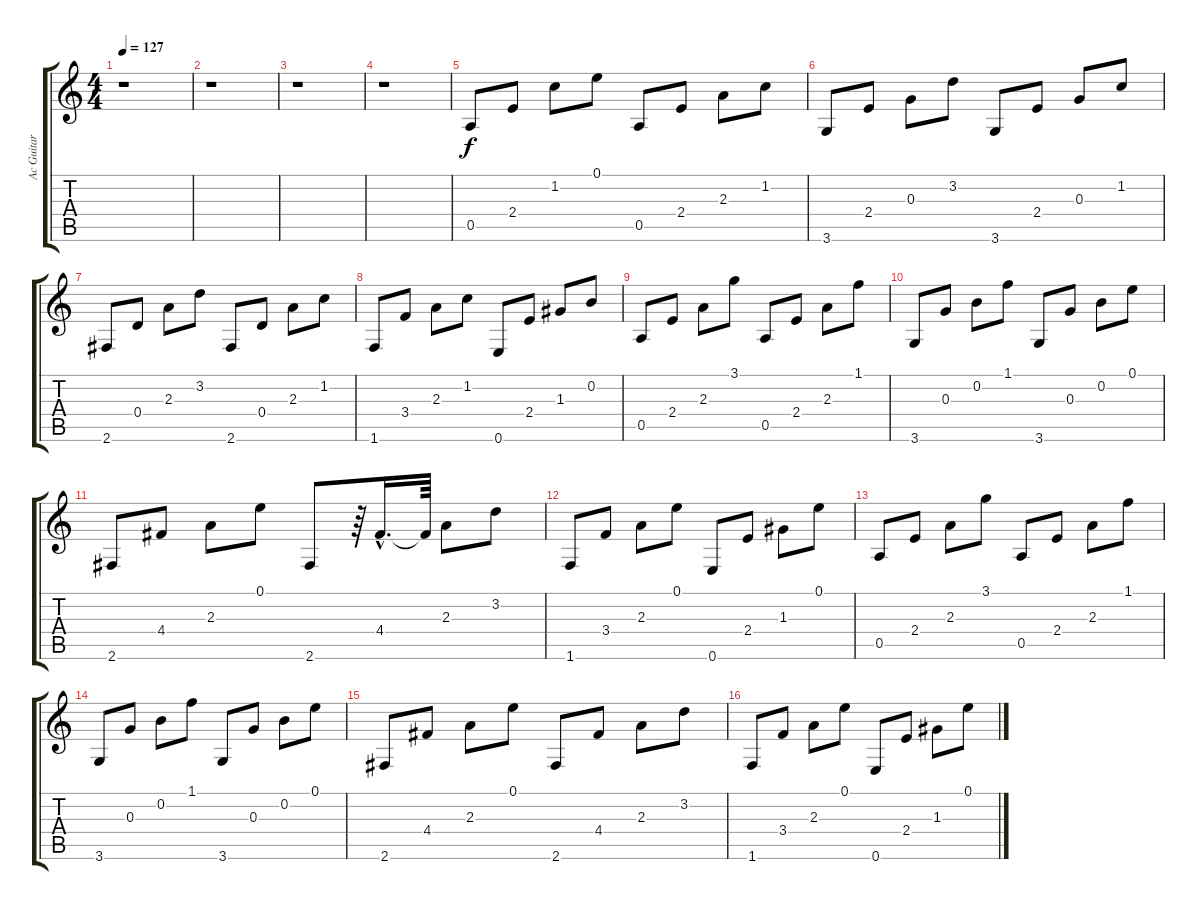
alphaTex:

\track ("Ac Guitar (nylon)" "Ac Guitar ") {instrument acousticguitarsteel}
\staff {score tabs}
\tuning (E4 B3 G3 D3 A2 E2) {hide}
\ts (4 4)
\tempo 127
\clef g2
\ks c
r.1{dy f} |
r.1 |
r.1 |
r.1 |
0.5.8 2.4.8 1.2.8 0.1.8 0.5.8 2.4.8 2.3.8 1.2.8 |
3.6.8 2.4.8 0.3.8 3.2.8 3.6.8 2.4.8 0.3.8 1.2.8 |
2.6.8 0.4.8 2.3.8 3.2.8 2.6.8 0.4.8 2.3.8 1.2.8 |
1.6.8 3.4.8 2.3.8 1.2.8 0.6.8 2.4.8 1.3.8 0.2.8 |
0.5.8 2.4.8 2.3.8 3.1.8 0.5.8 2.4.8 2.3.8 1.1.8 |
3.6.8 0.3.8 0.2.8 1.1.8 3.6.8 0.3.8 0.2.8 0.1.8 |
2.6.8 4.4.8 2.3.8 0.1.8 2.6.8 r.64 4.4{hac}.16{d} 4.4{t}.64 2.3.8 3.2.8 |
1.6.8 3.4.8 2.3.8 0.1.8 0.6.8 2.4.8 1.3.8 0.1.8 |
0.5.8 2.4.8 2.3.8 3.1.8 0.5.8 2.4.8 2.3.8 1.1.8 |
3.6.8 0.3.8 0.2.8 1.1.8 3.6.8 0.3.8 0.2.8 0.1.8 |
2.6.8 4.4.8 2.3.8 0.1.8 2.6.8 4.4.8 2.3.8 3.2.8 |
1.6.8 3.4.8 2.3.8 0.1.8 0.6.8 2.4.8 1.3.8 0.1.8
